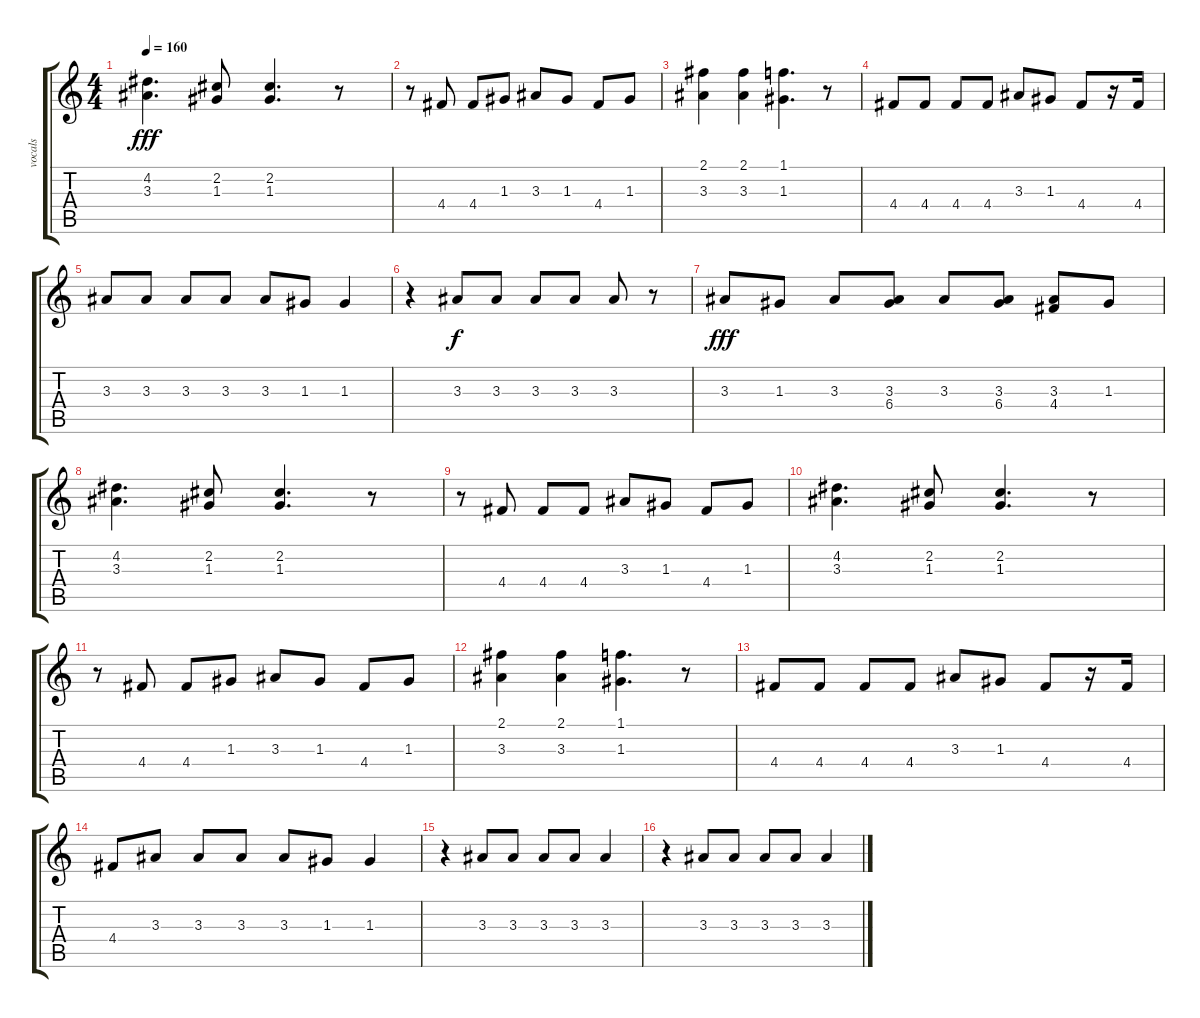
\track ("vocals" "vocals") {instrument acousticguitarsteel}
\staff {score tabs}
\tuning (E4 B3 G3 D3 A2 E2) {hide}
\ts (4 4)
\tempo 160
\clef g2
\ks c
(4.2 3.3).4{d dy fff} (2.2 1.3).8 (2.2 1.3).4{d} r.8 |
r.8 4.4.8 4.4.8 1.3.8 3.3.8 1.3.8 4.4.8 1.3.8 |
(2.1 3.3).4 (2.1 3.3).4 (1.1 1.3).4{d} r.8 |
4.4.8 4.4.8 4.4.8 4.4.8 3.3.8 1.3.8 4.4.8 r.16 4.4.16 |
3.3.8 3.3.8 3.3.8 3.3.8 3.3.8 1.3.8 1.3.4 |
r.4 3.3.8{dy f} 3.3.8 3.3.8 3.3.8 3.3.8 r.8 |
3.3.8{dy fff} 1.3.8 3.3.8 (3.3 6.4).8 3.3.8 (3.3 6.4).8 (3.3 4.4).8 1.3.8 |
(4.2 3.3).4{d} (2.2 1.3).8 (2.2 1.3).4{d} r.8 |
r.8 4.4.8 4.4.8 4.4.8 3.3.8 1.3.8 4.4.8 1.3.8 |
(4.2 3.3).4{d} (2.2 1.3).8 (2.2 1.3).4{d} r.8 |
r.8 4.4.8 4.4.8 1.3.8 3.3.8 1.3.8 4.4.8 1.3.8 |
(2.1 3.3).4 (2.1 3.3).4 (1.1 1.3).4{d} r.8 |
4.4.8 4.4.8 4.4.8 4.4.8 3.3.8 1.3.8 4.4.8 r.16 4.4.16 |
4.4.8 3.3.8 3.3.8 3.3.8 3.3.8 1.3.8 1.3.4 |
r.4 3.3.8 3.3.8 3.3.8 3.3.8 3.3.4 |
r.4 3.3.8 3.3.8 3.3.8 3.3.8 3.3.4
